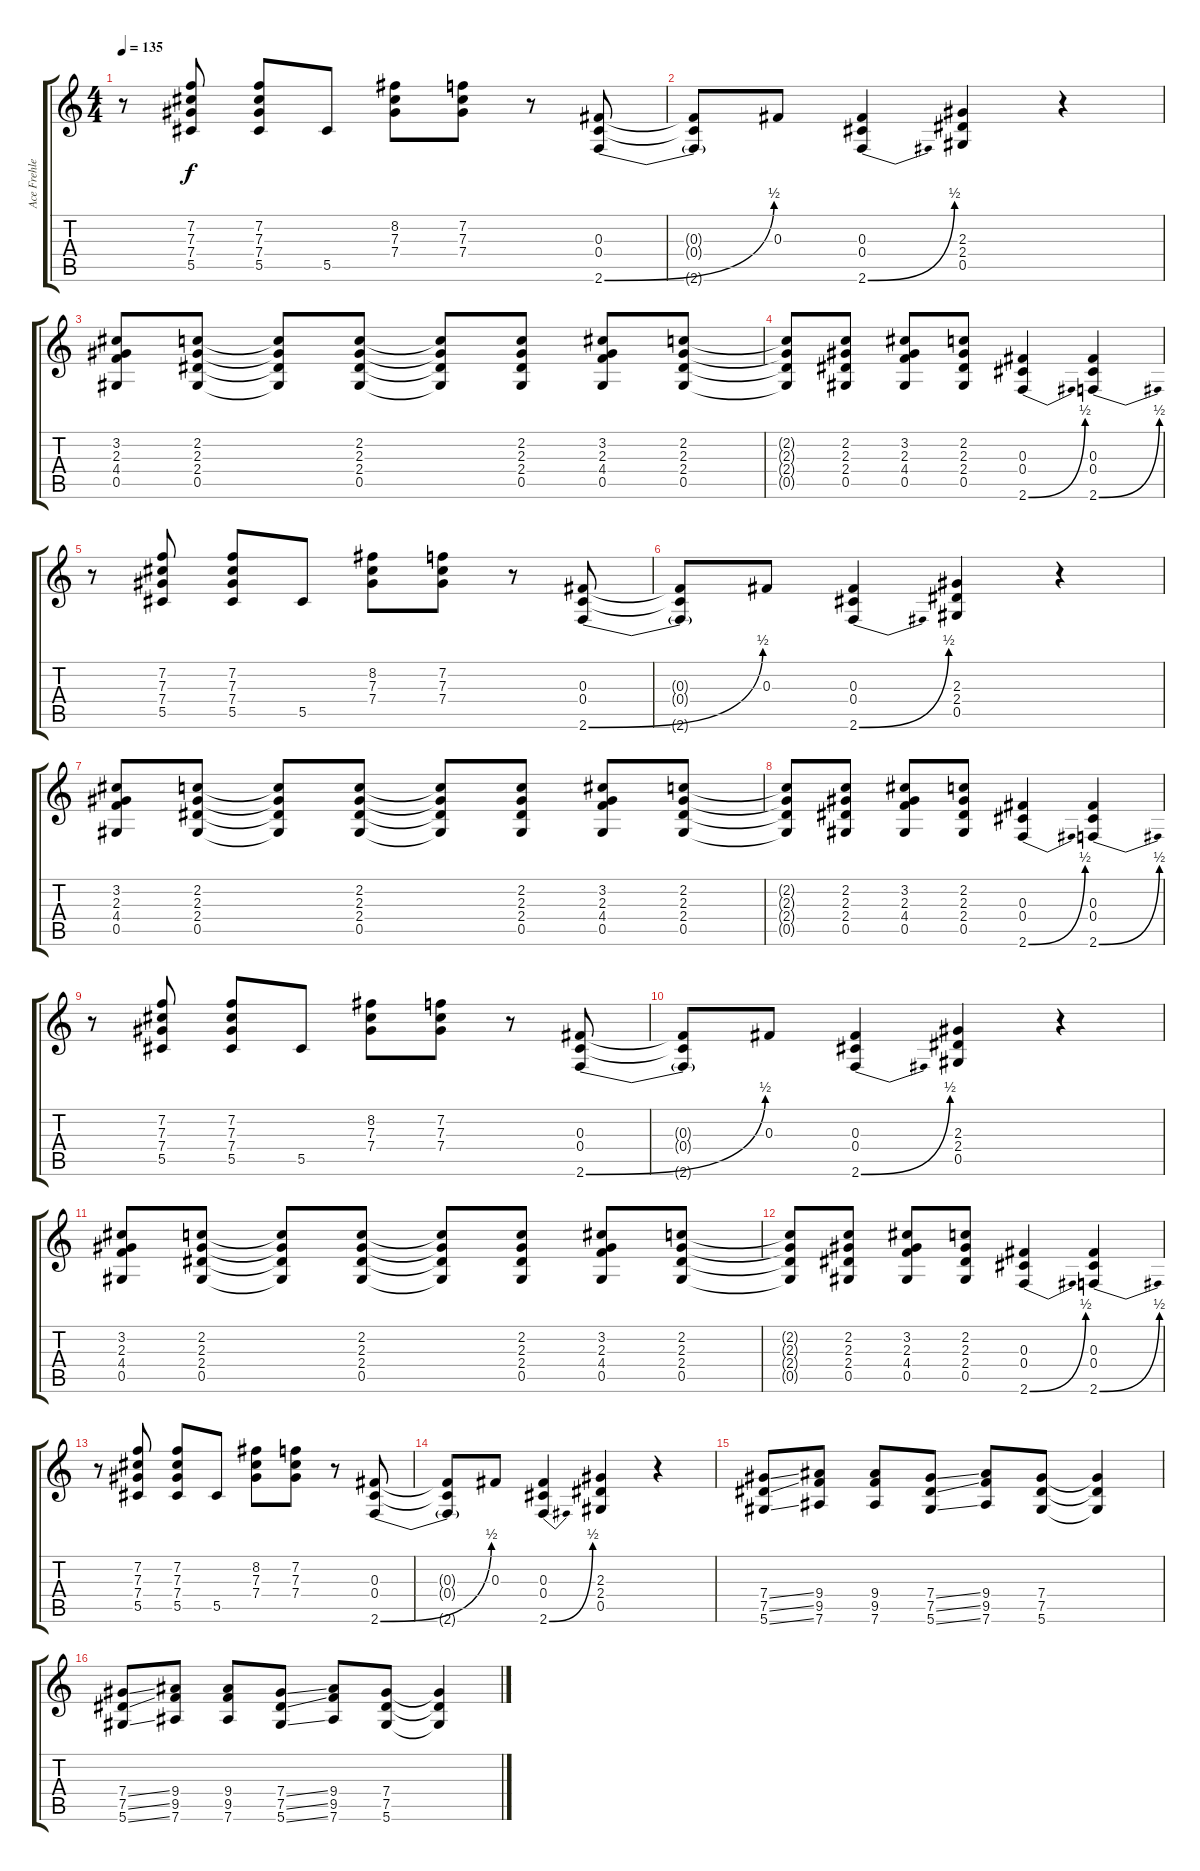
\track ("Ace Frehley" "Ace Frehle") {instrument distortionguitar}
\staff {score tabs}
\tuning (Eb4 Bb3 Gb3 Db3 Ab2 Eb2) {hide}
\ts (4 4)
\tempo 135
\clef g2
\ks c
r.8{dy f} (7.2 7.3 7.4 5.5).8 (7.2 7.3 7.4 5.5).8 5.5.8 (8.2 7.3 7.4).8 (7.2 7.3 7.4).8 r.8 (0.3 0.4 2.6{be (bend 0 0 60 2)}).8 |
(0.3{t} 0.4{t} 2.6{t}).8 0.3.8 (0.3 0.4 2.6{be (bend 0 0 60 2)}).4 (2.3 2.4 0.5).4 r.4 |
(3.2 2.3 4.4 0.5).8 (2.2 2.3 2.4 0.5).8 (2.2{t} 2.3{t} 2.4{t} 0.5{t}).8 (2.2 2.3 2.4 0.5).8 (2.2{t} 2.3{t} 2.4{t} 0.5{t}).8 (2.2 2.3 2.4 0.5).8 (3.2 2.3 4.4 0.5).8 (2.2 2.3 2.4 0.5).8 |
(2.2{t} 2.3{t} 2.4{t} 0.5{t}).8 (2.2 2.3 2.4 0.5).8 (3.2 2.3 4.4 0.5).8 (2.2 2.3 2.4 0.5).8 (0.3 0.4 2.6{be (bend 0 0 60 2)}).4 (0.3 0.4 2.6{be (bend 0 0 60 2)}).4 |
r.8 (7.2 7.3 7.4 5.5).8 (7.2 7.3 7.4 5.5).8 5.5.8 (8.2 7.3 7.4).8 (7.2 7.3 7.4).8 r.8 (0.3 0.4 2.6{be (bend 0 0 60 2)}).8 |
(0.3{t} 0.4{t} 2.6{t}).8 0.3.8 (0.3 0.4 2.6{be (bend 0 0 60 2)}).4 (2.3 2.4 0.5).4 r.4 |
(3.2 2.3 4.4 0.5).8 (2.2 2.3 2.4 0.5).8 (2.2{t} 2.3{t} 2.4{t} 0.5{t}).8 (2.2 2.3 2.4 0.5).8 (2.2{t} 2.3{t} 2.4{t} 0.5{t}).8 (2.2 2.3 2.4 0.5).8 (3.2 2.3 4.4 0.5).8 (2.2 2.3 2.4 0.5).8 |
(2.2{t} 2.3{t} 2.4{t} 0.5{t}).8 (2.2 2.3 2.4 0.5).8 (3.2 2.3 4.4 0.5).8 (2.2 2.3 2.4 0.5).8 (0.3 0.4 2.6{be (bend 0 0 60 2)}).4 (0.3 0.4 2.6{be (bend 0 0 60 2)}).4 |
r.8 (7.2 7.3 7.4 5.5).8 (7.2 7.3 7.4 5.5).8 5.5.8 (8.2 7.3 7.4).8 (7.2 7.3 7.4).8 r.8 (0.3 0.4 2.6{be (bend 0 0 60 2)}).8 |
(0.3{t} 0.4{t} 2.6{t}).8 0.3.8 (0.3 0.4 2.6{be (bend 0 0 60 2)}).4 (2.3 2.4 0.5).4 r.4 |
(3.2 2.3 4.4 0.5).8 (2.2 2.3 2.4 0.5).8 (2.2{t} 2.3{t} 2.4{t} 0.5{t}).8 (2.2 2.3 2.4 0.5).8 (2.2{t} 2.3{t} 2.4{t} 0.5{t}).8 (2.2 2.3 2.4 0.5).8 (3.2 2.3 4.4 0.5).8 (2.2 2.3 2.4 0.5).8 |
(2.2{t} 2.3{t} 2.4{t} 0.5{t}).8 (2.2 2.3 2.4 0.5).8 (3.2 2.3 4.4 0.5).8 (2.2 2.3 2.4 0.5).8 (0.3 0.4 2.6{be (bend 0 0 60 2)}).4 (0.3 0.4 2.6{be (bend 0 0 60 2)}).4 |
r.8 (7.2 7.3 7.4 5.5).8 (7.2 7.3 7.4 5.5).8 5.5.8 (8.2 7.3 7.4).8 (7.2 7.3 7.4).8 r.8 (0.3 0.4 2.6{be (bend 0 0 60 2)}).8 |
(0.3{t} 0.4{t} 2.6{t}).8 0.3.8 (0.3 0.4 2.6{be (bend 0 0 60 2)}).4 (2.3 2.4 0.5).4 r.4 |
(7.4{ss} 7.5{ss} 5.6{ss}).8 (9.4 9.5 7.6).8 (9.4 9.5 7.6).8 (7.4{ss} 7.5{ss} 5.6{ss}).8 (9.4 9.5 7.6).8 (7.4 7.5 5.6).8 (7.4{t} 7.5{t} 5.6{t}).4 |
(7.4{ss} 7.5{ss} 5.6{ss}).8 (9.4 9.5 7.6).8 (9.4 9.5 7.6).8 (7.4{ss} 7.5{ss} 5.6{ss}).8 (9.4 9.5 7.6).8 (7.4 7.5 5.6).8 (7.4{t} 7.5{t} 5.6{t}).4
